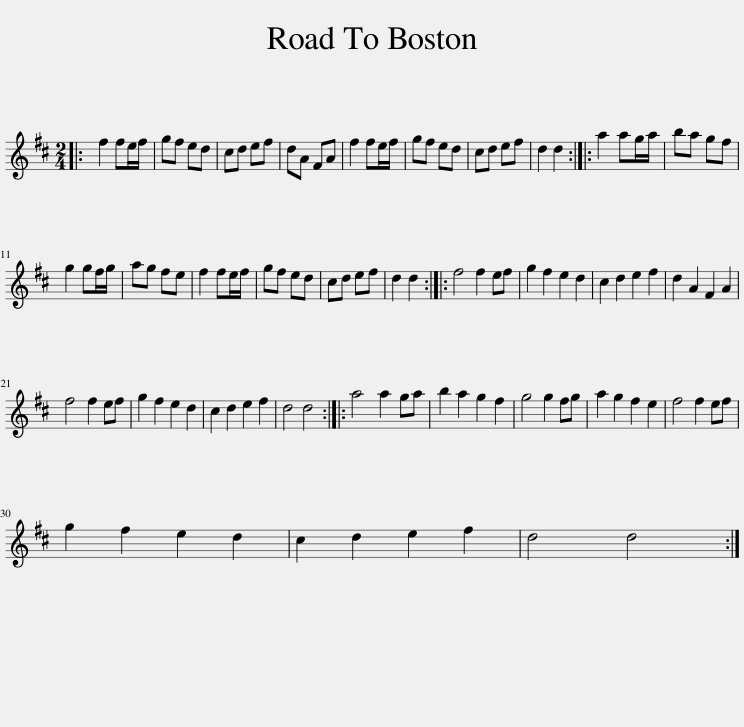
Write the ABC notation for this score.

X:1
L:1/8
M:2/4
I:linebreak $
K:D
V:1 treble
V:1
|: f2 fe/f/ | gf ed | cd ef | dA FA | f2 fe/f/ | %5
 gf ed | cd ef | d2 d2 :: a2 ag/a/ | ba gf |$ %10
 g2 gf/g/ | ag fe | f2 fe/f/ | gf ed | cd ef | %15
 d2 d2 :: f4 f2 ef | g2 f2 e2 d2 | c2 d2 e2 f2 | d2 A2 F2 A2 |$ %20
 f4 f2 ef | g2 f2 e2 d2 | c2 d2 e2 f2 | d4 d4 :: a4 a2 ga | %25
 b2 a2 g2 f2 | g4 g2 fg | a2 g2 f2 e2 | f4 f2 ef |$ g2 f2 e2 d2 | %30
 c2 d2 e2 f2 | d4 d4 :| %32
